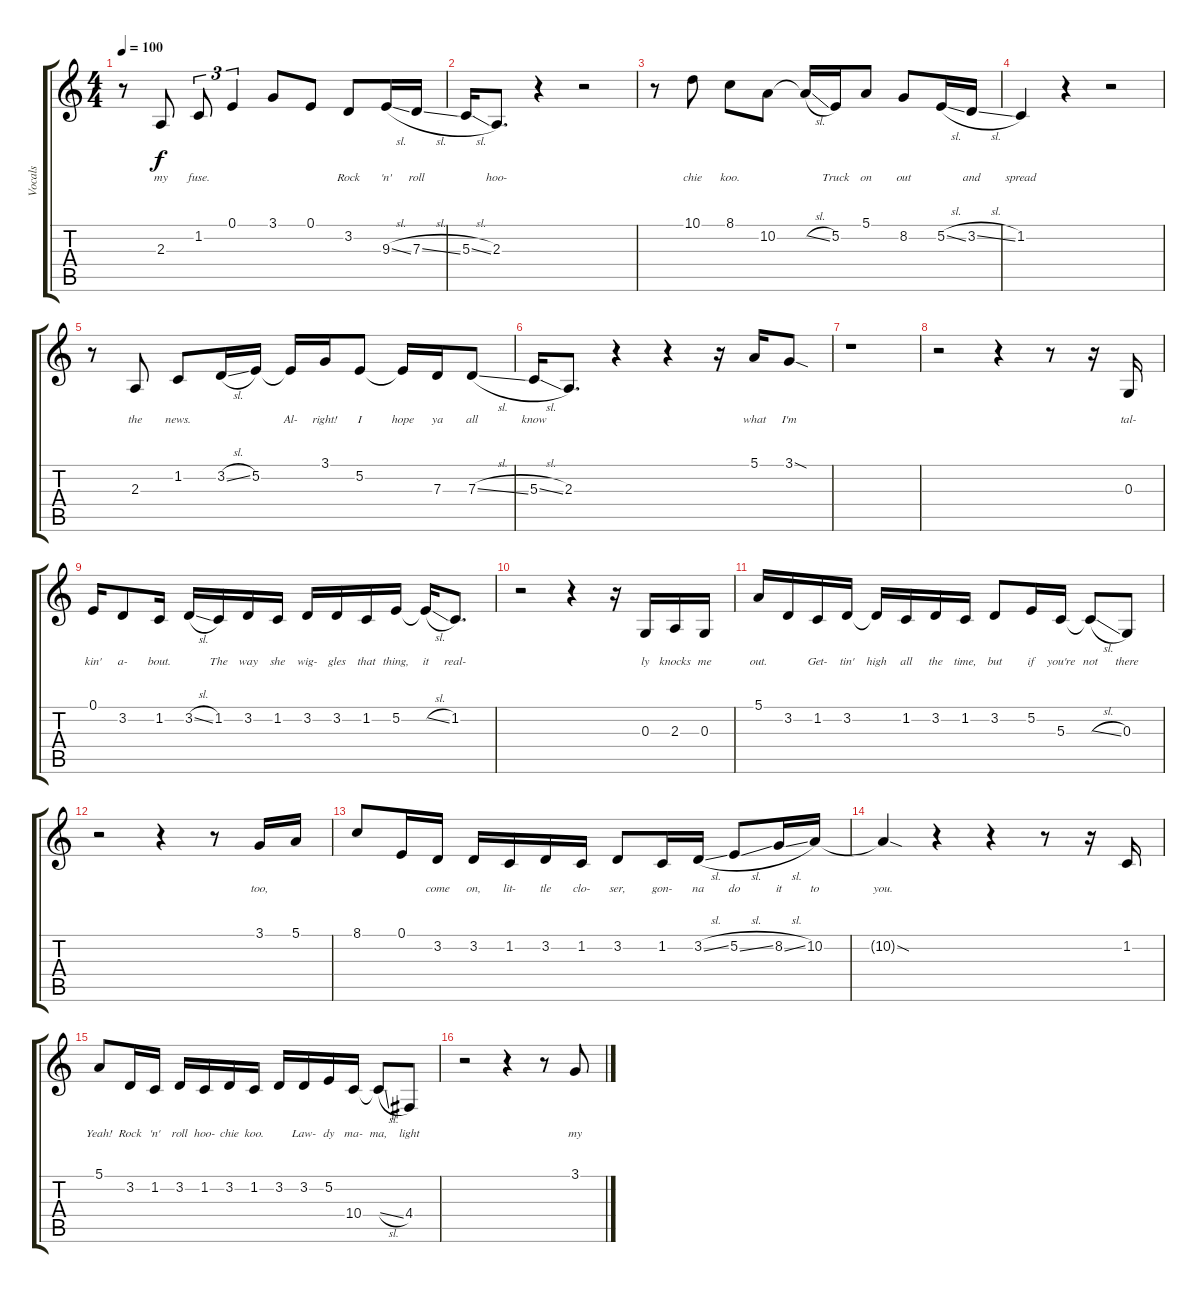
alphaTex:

\track ("Vocals" "Vocals") {instrument trumpet}
\staff {score tabs}
\tuning (E4 B3 G3 D3 A2 E2) {hide}
\ts (4 4)
\tempo 100
\clef g2
\ks c
r.8{dy f} 2.3.8{lyrics (0 "my") lyrics (1 "") lyrics (2 "") lyrics (3 "") lyrics (4 "")} 1.2.8{tu (3 2) lyrics (0 "fuse.") lyrics (1 "") lyrics (2 "") lyrics (3 "") lyrics (4 "")} 0.1.4{tu (3 2) lyrics (0 "") lyrics (1 "") lyrics (2 "") lyrics (3 "") lyrics (4 "")} 3.1.8{lyrics (0 "") lyrics (1 "") lyrics (2 "") lyrics (3 "") lyrics (4 "")} 0.1.8{lyrics (0 "") lyrics (1 "") lyrics (2 "") lyrics (3 "") lyrics (4 "")} 3.2.8{lyrics (0 "Rock") lyrics (1 "") lyrics (2 "") lyrics (3 "") lyrics (4 "")} 9.3{sl}.16{lyrics (0 "'n'") lyrics (1 "") lyrics (2 "") lyrics (3 "") lyrics (4 "")} 7.3{sl}.16{lyrics (0 "roll") lyrics (1 "") lyrics (2 "") lyrics (3 "") lyrics (4 "")} |
5.3{sl}.16{lyrics (0 "") lyrics (1 "") lyrics (2 "") lyrics (3 "") lyrics (4 "")} 2.3.8{d lyrics (0 "hoo-") lyrics (1 "") lyrics (2 "") lyrics (3 "") lyrics (4 "")} r.4 r.2 |
r.8 10.1.8{lyrics (0 "chie") lyrics (1 "") lyrics (2 "") lyrics (3 "") lyrics (4 "")} 8.1.8{lyrics (0 "koo.") lyrics (1 "") lyrics (2 "") lyrics (3 "") lyrics (4 "")} 10.2.8{lyrics (0 "") lyrics (1 "") lyrics (2 "") lyrics (3 "") lyrics (4 "")} 10.2{sl t}.16{lyrics (0 "") lyrics (1 "") lyrics (2 "") lyrics (3 "") lyrics (4 "")} 5.2.16{lyrics (0 "Truck") lyrics (1 "") lyrics (2 "") lyrics (3 "") lyrics (4 "")} 5.1.8{lyrics (0 "on") lyrics (1 "") lyrics (2 "") lyrics (3 "") lyrics (4 "")} 8.2.8{lyrics (0 "out") lyrics (1 "") lyrics (2 "") lyrics (3 "") lyrics (4 "")} 5.2{sl}.16{lyrics (0 "") lyrics (1 "") lyrics (2 "") lyrics (3 "") lyrics (4 "")} 3.2{sl}.16{lyrics (0 "and") lyrics (1 "") lyrics (2 "") lyrics (3 "") lyrics (4 "")} |
1.2.4{lyrics (0 "spread") lyrics (1 "") lyrics (2 "") lyrics (3 "") lyrics (4 "")} r.4 r.2 |
r.8 2.3.8{lyrics (0 "the") lyrics (1 "") lyrics (2 "") lyrics (3 "") lyrics (4 "")} 1.2.8{lyrics (0 "news.") lyrics (1 "") lyrics (2 "") lyrics (3 "") lyrics (4 "")} 3.2{sl}.16{lyrics (0 "") lyrics (1 "") lyrics (2 "") lyrics (3 "") lyrics (4 "")} 5.2.16{lyrics (0 "") lyrics (1 "") lyrics (2 "") lyrics (3 "") lyrics (4 "")} 5.2{t}.16{lyrics (0 "Al-") lyrics (1 "") lyrics (2 "") lyrics (3 "") lyrics (4 "")} 3.1.16{lyrics (0 "right!") lyrics (1 "") lyrics (2 "") lyrics (3 "") lyrics (4 "")} 5.2.8{lyrics (0 "I") lyrics (1 "") lyrics (2 "") lyrics (3 "") lyrics (4 "")} 5.2{t}.16{lyrics (0 "hope") lyrics (1 "") lyrics (2 "") lyrics (3 "") lyrics (4 "")} 7.3.16{lyrics (0 "ya") lyrics (1 "") lyrics (2 "") lyrics (3 "") lyrics (4 "")} 7.3{sl}.8{lyrics (0 "all") lyrics (1 "") lyrics (2 "") lyrics (3 "") lyrics (4 "")} |
5.3{sl}.16{lyrics (0 "know") lyrics (1 "") lyrics (2 "") lyrics (3 "") lyrics (4 "")} 2.3.8{d lyrics (0 "") lyrics (1 "") lyrics (2 "") lyrics (3 "") lyrics (4 "")} r.4 r.4 r.16 5.1.16{lyrics (0 "what") lyrics (1 "") lyrics (2 "") lyrics (3 "") lyrics (4 "")} 3.1{sod}.8{lyrics (0 "I'm") lyrics (1 "") lyrics (2 "") lyrics (3 "") lyrics (4 "")} |
r.1 |
r.2 r.4 r.8 r.16 0.3.16{lyrics (0 "tal-") lyrics (1 "") lyrics (2 "") lyrics (3 "") lyrics (4 "")} |
0.1.16{lyrics (0 "kin'") lyrics (1 "") lyrics (2 "") lyrics (3 "") lyrics (4 "")} 3.2.8{lyrics (0 "a-") lyrics (1 "") lyrics (2 "") lyrics (3 "") lyrics (4 "")} 1.2.16{lyrics (0 "bout.") lyrics (1 "") lyrics (2 "") lyrics (3 "") lyrics (4 "")} 3.2{sl}.16{lyrics (0 "") lyrics (1 "") lyrics (2 "") lyrics (3 "") lyrics (4 "")} 1.2.16{lyrics (0 "The") lyrics (1 "") lyrics (2 "") lyrics (3 "") lyrics (4 "")} 3.2.16{lyrics (0 "way") lyrics (1 "") lyrics (2 "") lyrics (3 "") lyrics (4 "")} 1.2.16{lyrics (0 "she") lyrics (1 "") lyrics (2 "") lyrics (3 "") lyrics (4 "")} 3.2.16{lyrics (0 "wig-") lyrics (1 "") lyrics (2 "") lyrics (3 "") lyrics (4 "")} 3.2.16{lyrics (0 "gles") lyrics (1 "") lyrics (2 "") lyrics (3 "") lyrics (4 "")} 1.2.16{lyrics (0 "that") lyrics (1 "") lyrics (2 "") lyrics (3 "") lyrics (4 "")} 5.2.16{lyrics (0 "thing,") lyrics (1 "") lyrics (2 "") lyrics (3 "") lyrics (4 "")} 5.2{sl t}.16{lyrics (0 "it") lyrics (1 "") lyrics (2 "") lyrics (3 "") lyrics (4 "")} 1.2.8{d lyrics (0 "real-") lyrics (1 "") lyrics (2 "") lyrics (3 "") lyrics (4 "")} |
r.2 r.4 r.16 0.3.16{lyrics (0 "ly") lyrics (1 "") lyrics (2 "") lyrics (3 "") lyrics (4 "")} 2.3.16{lyrics (0 "knocks") lyrics (1 "") lyrics (2 "") lyrics (3 "") lyrics (4 "")} 0.3.16{lyrics (0 "me") lyrics (1 "") lyrics (2 "") lyrics (3 "") lyrics (4 "")} |
5.1.16{lyrics (0 "out.") lyrics (1 "") lyrics (2 "") lyrics (3 "") lyrics (4 "")} 3.2.16{lyrics (0 "") lyrics (1 "") lyrics (2 "") lyrics (3 "") lyrics (4 "")} 1.2.16{lyrics (0 "Get-") lyrics (1 "") lyrics (2 "") lyrics (3 "") lyrics (4 "")} 3.2.16{lyrics (0 "tin'") lyrics (1 "") lyrics (2 "") lyrics (3 "") lyrics (4 "")} 3.2{t}.16{lyrics (0 "high") lyrics (1 "") lyrics (2 "") lyrics (3 "") lyrics (4 "")} 1.2.16{lyrics (0 "all") lyrics (1 "") lyrics (2 "") lyrics (3 "") lyrics (4 "")} 3.2.16{lyrics (0 "the") lyrics (1 "") lyrics (2 "") lyrics (3 "") lyrics (4 "")} 1.2.16{lyrics (0 "time,") lyrics (1 "") lyrics (2 "") lyrics (3 "") lyrics (4 "")} 3.2.8{lyrics (0 "but") lyrics (1 "") lyrics (2 "") lyrics (3 "") lyrics (4 "")} 5.2.16{lyrics (0 "if") lyrics (1 "") lyrics (2 "") lyrics (3 "") lyrics (4 "")} 5.3.16{lyrics (0 "you're") lyrics (1 "") lyrics (2 "") lyrics (3 "") lyrics (4 "")} 5.3{sl t}.8{lyrics (0 "not") lyrics (1 "") lyrics (2 "") lyrics (3 "") lyrics (4 "")} 0.3.8{lyrics (0 "there") lyrics (1 "") lyrics (2 "") lyrics (3 "") lyrics (4 "")} |
r.2 r.4 r.8 3.1.16{lyrics (0 "too,") lyrics (1 "") lyrics (2 "") lyrics (3 "") lyrics (4 "")} 5.1.16{lyrics (0 "") lyrics (1 "") lyrics (2 "") lyrics (3 "") lyrics (4 "")} |
8.1.8{lyrics (0 "") lyrics (1 "") lyrics (2 "") lyrics (3 "") lyrics (4 "")} 0.1.16{lyrics (0 "") lyrics (1 "") lyrics (2 "") lyrics (3 "") lyrics (4 "")} 3.2.16{lyrics (0 "come") lyrics (1 "") lyrics (2 "") lyrics (3 "") lyrics (4 "")} 3.2.16{lyrics (0 "on,") lyrics (1 "") lyrics (2 "") lyrics (3 "") lyrics (4 "")} 1.2.16{lyrics (0 "lit-") lyrics (1 "") lyrics (2 "") lyrics (3 "") lyrics (4 "")} 3.2.16{lyrics (0 "tle") lyrics (1 "") lyrics (2 "") lyrics (3 "") lyrics (4 "")} 1.2.16{lyrics (0 "clo-") lyrics (1 "") lyrics (2 "") lyrics (3 "") lyrics (4 "")} 3.2.8{lyrics (0 "ser,") lyrics (1 "") lyrics (2 "") lyrics (3 "") lyrics (4 "")} 1.2.16{lyrics (0 "gon-") lyrics (1 "") lyrics (2 "") lyrics (3 "") lyrics (4 "")} 3.2{sl}.16{lyrics (0 "na") lyrics (1 "") lyrics (2 "") lyrics (3 "") lyrics (4 "")} 5.2{sl}.8{lyrics (0 "do") lyrics (1 "") lyrics (2 "") lyrics (3 "") lyrics (4 "")} 8.2{sl}.16{lyrics (0 "it") lyrics (1 "") lyrics (2 "") lyrics (3 "") lyrics (4 "")} 10.2.16{lyrics (0 "to") lyrics (1 "") lyrics (2 "") lyrics (3 "") lyrics (4 "")} |
10.2{sod t}.4{lyrics (0 "you.") lyrics (1 "") lyrics (2 "") lyrics (3 "") lyrics (4 "")} r.4 r.4 r.8 r.16 1.2.16{lyrics (0 "") lyrics (1 "") lyrics (2 "") lyrics (3 "") lyrics (4 "")} |
5.1.8{lyrics (0 "Yeah!") lyrics (1 "") lyrics (2 "") lyrics (3 "") lyrics (4 "")} 3.2.16{lyrics (0 "Rock") lyrics (1 "") lyrics (2 "") lyrics (3 "") lyrics (4 "")} 1.2.16{lyrics (0 "'n'") lyrics (1 "") lyrics (2 "") lyrics (3 "") lyrics (4 "")} 3.2.16{lyrics (0 "roll") lyrics (1 "") lyrics (2 "") lyrics (3 "") lyrics (4 "")} 1.2.16{lyrics (0 "hoo-") lyrics (1 "") lyrics (2 "") lyrics (3 "") lyrics (4 "")} 3.2.16{lyrics (0 "chie") lyrics (1 "") lyrics (2 "") lyrics (3 "") lyrics (4 "")} 1.2.16{lyrics (0 "koo.") lyrics (1 "") lyrics (2 "") lyrics (3 "") lyrics (4 "")} 3.2.16{lyrics (0 "") lyrics (1 "") lyrics (2 "") lyrics (3 "") lyrics (4 "")} 3.2.16{lyrics (0 "Law-") lyrics (1 "") lyrics (2 "") lyrics (3 "") lyrics (4 "")} 5.2.16{lyrics (0 "dy") lyrics (1 "") lyrics (2 "") lyrics (3 "") lyrics (4 "")} 10.4.16{lyrics (0 "ma-") lyrics (1 "") lyrics (2 "") lyrics (3 "") lyrics (4 "")} 10.4{sl t}.8{lyrics (0 "ma,") lyrics (1 "") lyrics (2 "") lyrics (3 "") lyrics (4 "")} 4.4.8{lyrics (0 "light") lyrics (1 "") lyrics (2 "") lyrics (3 "") lyrics (4 "")} |
r.2 r.4 r.8 3.1.8{lyrics (0 "my") lyrics (1 "") lyrics (2 "") lyrics (3 "") lyrics (4 "")}
